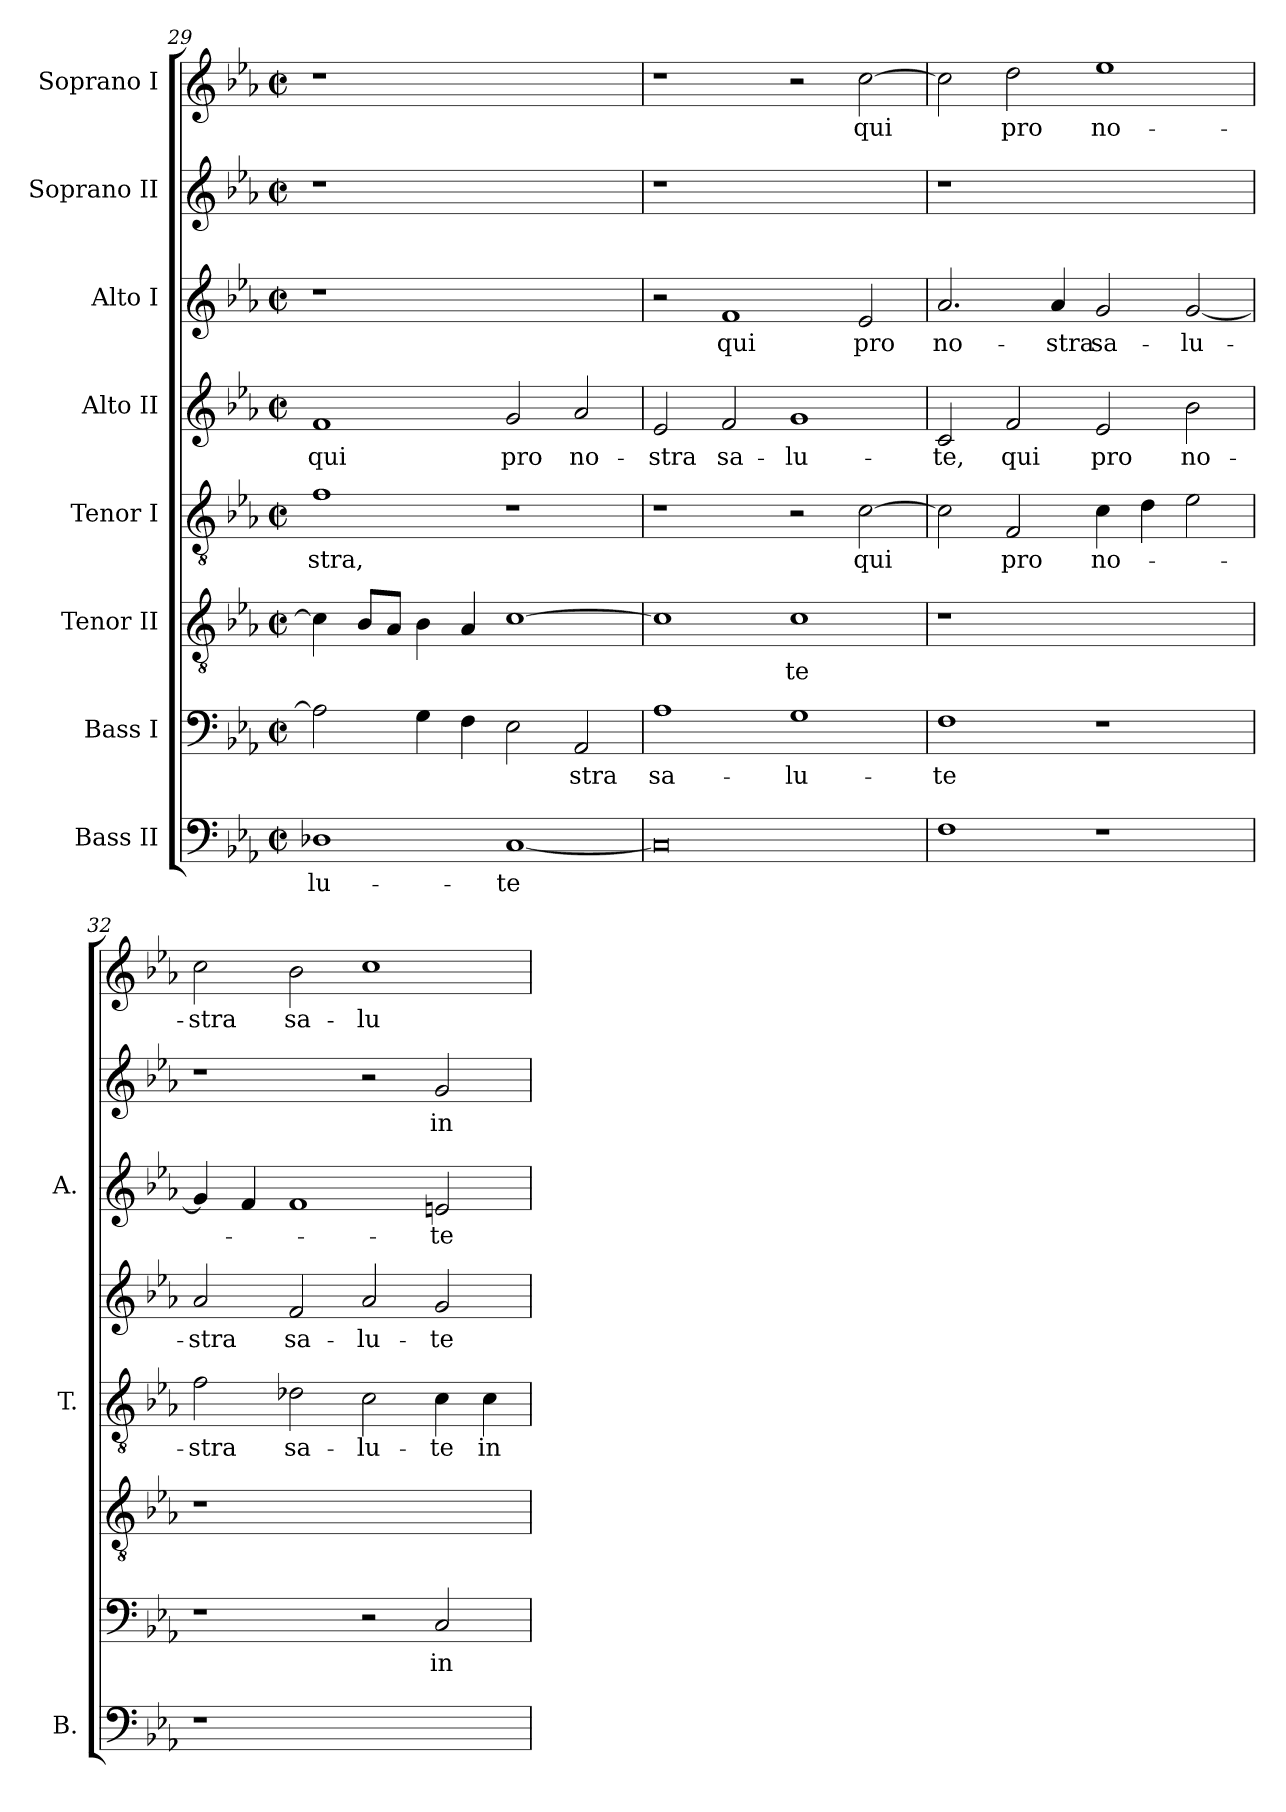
**kern	**text	**kern	**text	**kern	**text	**kern	**text	**kern	**text	**kern	**text	**kern	**text	**kern	**text
*part8	*part8	*part7	*part7	*part6	*part6	*part5	*part5	*part4	*part4	*part3	*part3	*part2	*part2	*part1	*part1
*staff8	*staff8	*staff7	*staff7	*staff6	*staff6	*staff5	*staff5	*staff4	*staff4	*staff3	*staff3	*staff2	*staff2	*staff1	*staff1
*I"Bass II	*	*I"Bass I	*	*I"Tenor II	*	*I"Tenor I	*	*I"Alto II	*	*I"Alto I	*	*I"Soprano II	*	*I"Soprano I	*
*I'B.	*	*	*	*	*	*I'T.	*	*	*	*I'A.	*	*	*	*	*
!!LO:PB:g=z
*clefF4	*	*clefF4	*	*clefGv2	*	*clefGv2	*	*clefG2	*	*clefG2	*	*clefG2	*	*clefG2	*
*	*	*	*	*ITrd7c12	*	*ITrd7c12	*	*ITrd7c12	*	*ITrd7c12	*	*	*	*	*
*k[b-e-a-]	*	*k[b-e-a-]	*	*k[b-e-a-]	*	*k[b-e-a-]	*	*k[b-e-a-]	*	*k[b-e-a-]	*	*k[b-e-a-]	*	*k[b-e-a-]	*
*E-:	*	*E-:	*	*E-:	*	*E-:	*	*E-:	*	*E-:	*	*E-:	*	*E-:	*
*M2/2	*	*M2/2	*	*M2/2	*	*M2/2	*	*M2/2	*	*M2/2	*	*M2/2	*	*M2/2	*
*met(c|)	*	*met(c|)	*	*met(c|)	*	*met(c|)	*	*met(c|)	*	*met(c|)	*	*met(c|)	*	*met(c|)	*
=29	=29	=29	=29	=29	=29	=29	=29	=29	=29	=29	=29	=29	=29	=29	=29
!	!LO:LY:b	!	!	!	!	!	!LO:LY:b	!	!LO:LY:b	!LO:N:vis=1	!	!LO:N:vis=1	!	!LO:N:vis=1	!
1D-X	-lu-	2A-\]	.	4C\]	.	1F	-stra,	1F	qui	1r	.	1r	.	1r	.
.	.	.	.	8BB-/L	.	.	.	.	.	.	.	.	.	.	.
.	.	.	.	8AA-/J	.	.	.	.	.	.	.	.	.	.	.
.	.	4G\	.	4BB-\	.	.	.	.	.	.	.	.	.	.	.
.	.	4F\	.	4AA-/	.	.	.	.	.	.	.	.	.	.	.
!	!LO:LY:b	!	!	!	!	!	!	!	!LO:LY:b	!	!	!	!	!	!
[<1C	-te	2E-\	.	[>1C	.	1r	.	2G/	pro	1ryy	.	1ryy	.	1ryy	.
!	!	!	!LO:LY:b	!	!	!	!	!	!LO:LY:b	!	!	!	!	!	!
.	.	2AA-/	-stra	.	.	.	.	2A-/	no-	.	.	.	.	.	.
=30	=30	=30	=30	=30	=30	=30	=30	=30	=30	=30	=30	=30	=30	=30	=30
!	!	!	!LO:LY:b	!	!	!	!	!	!LO:LY:b	!	!	!LO:N:vis=1	!	!	!
0C]	.	1A-	sa-	1C]	.	1r	.	2E-/	-stra	2r	.	1r	.	1r	.
!	!	!	!	!	!	!	!	!	!LO:LY:b	!	!LO:LY:b	!	!	!	!
.	.	.	.	.	.	.	.	2F/	sa-	1F	qui	.	.	.	.
!	!	!	!LO:LY:b	!	!LO:LY:b	!	!	!	!LO:LY:b	!	!	!	!	!	!
.	.	1G	-lu-	1C	te	2r	.	1G	-lu-	.	.	1ryy	.	2r	.
!	!	!	!	!	!	!	!LO:LY:b	!	!	!	!LO:LY:b	!	!	!	!LO:LY:b
.	.	.	.	.	.	[>2C\	qui	.	.	2E-/	pro	.	.	[>2cc\	qui
=31	=31	=31	=31	=31	=31	=31	=31	=31	=31	=31	=31	=31	=31	=31	=31
!	!	!	!LO:LY:b	!LO:N:vis=1	!	!	!	!	!LO:LY:b	!	!LO:LY:b	!LO:N:vis=1	!	!	!
1F	.	1F	-te	1r	.	2C\]	.	2C/	-te,	2.A-/	no-	1r	.	2cc\]	.
!	!	!	!	!	!	!	!LO:LY:b	!	!LO:LY:b	!	!	!	!	!	!LO:LY:b
.	.	.	.	.	.	2FF/	pro	2F/	qui	.	.	.	.	2dd\	pro
!	!	!	!	!	!	!	!	!	!	!	!LO:LY:b	!	!	!	!
.	.	.	.	.	.	.	.	.	.	4A-/	-stra	.	.	.	.
!	!	!	!	!	!	!	!LO:LY:b	!	!LO:LY:b	!	!LO:LY:b	!	!	!	!LO:LY:b
1r	.	1r	.	1ryy	.	4C\	no-	2E-/	pro	2G/	sa-	1ryy	.	1ee-	no-
.	.	.	.	.	.	4D\	.	.	.	.	.	.	.	.	.
!	!	!	!	!	!	!	!	!	!LO:LY:b	!	!LO:LY:b	!	!	!	!
.	.	.	.	.	.	2E-\	.	2B-\	no-	[<2G/	-lu-	.	.	.	.
=32	=32	=32	=32	=32	=32	=32	=32	=32	=32	=32	=32	=32	=32	=32	=32
!LO:N:vis=1	!	!	!	!LO:N:vis=1	!	!	!LO:LY:b	!	!LO:LY:b	!	!	!	!	!	!LO:LY:b
1r	.	1r	.	1r	.	2F\	-stra	2A-/	-stra	4G/]	.	1r	.	2cc\	-stra
.	.	.	.	.	.	.	.	.	.	4F/	.	.	.	.	.
!	!	!	!	!	!	!	!LO:LY:b	!	!LO:LY:b	!	!	!	!	!	!LO:LY:b
.	.	.	.	.	.	2D-X\	sa-	2F/	sa-	1F	.	.	.	2b-\	sa-
!	!	!	!	!	!	!	!LO:LY:b	!	!LO:LY:b	!	!	!	!	!	!LO:LY:b
1ryy	.	2r	.	1ryy	.	2C\	-lu-	2A-/	-lu-	.	.	2r	.	1cc	-lu-
!	!	!	!LO:LY:b	!	!	!	!LO:LY:b	!	!LO:LY:b	!	!LO:LY:b	!	!LO:LY:b	!	!
.	.	2C/	in	.	.	4C\	-te	2G/	-te	2En/	-te	2g/	in	.	.
!	!	!	!	!	!	!	!LO:LY:b	!	!	!	!	!	!	!	!
.	.	.	.	.	.	4C\	in	.	.	.	.	.	.	.	.
=	=	=	=	=	=	=	=	=	=	=	=	=	=	=	=
*-	*-	*-	*-	*-	*-	*-	*-	*-	*-	*-	*-	*-	*-	*-	*-
